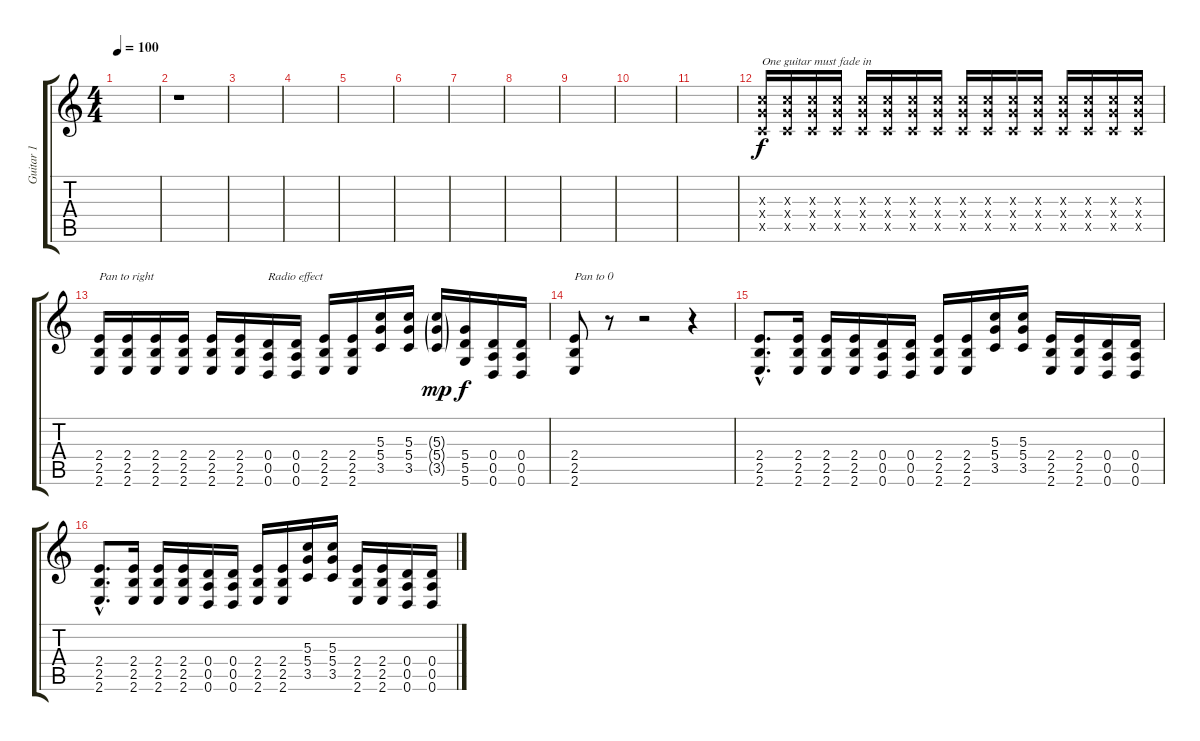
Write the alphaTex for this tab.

\track ("Guitar 1" "Guitar 1") {instrument distortionguitar}
\staff {score tabs}
\tuning (E4 B3 G3 D3 A2 D2) {hide}
\ts (4 4)
\tempo 100
\clef g2
\ks c
|
r.1 |
|
|
|
|
|
|
|
|
|
(5.3{x} 5.4{x} 3.5{x}).16{txt "One guitar must fade in"} (5.3{x} 5.4{x} 3.5{x}).16 (5.3{x} 5.4{x} 3.5{x}).16 (5.3{x} 5.4{x} 3.5{x}).16 (5.3{x} 5.4{x} 3.5{x}).16 (5.3{x} 5.4{x} 3.5{x}).16 (5.3{x} 5.4{x} 3.5{x}).16 (5.3{x} 5.4{x} 3.5{x}).16 (5.3{x} 5.4{x} 3.5{x}).16 (5.3{x} 5.4{x} 3.5{x}).16 (5.3{x} 5.4{x} 3.5{x}).16 (5.3{x} 5.4{x} 3.5{x}).16 (5.3{x} 5.4{x} 3.5{x}).16 (5.3{x} 5.4{x} 3.5{x}).16 (5.3{x} 5.4{x} 3.5{x}).16 (5.3{x} 5.4{x} 3.5{x}).16 |
(2.4 2.5 2.6).16{txt "Pan to right" balance 16} (2.4 2.5 2.6).16 (2.4 2.5 2.6).16 (2.4 2.5 2.6).16 (2.4 2.5 2.6).16 (2.4 2.5 2.6).16 (0.4 0.5 0.6).16{txt "Radio effect"} (0.4 0.5 0.6).16 (2.4 2.5 2.6).16 (2.4 2.5 2.6).16 (5.3 5.4 3.5).16 (5.3 5.4 3.5).16 (5.3{g} 5.4{g} 3.5{g}).16{dy mp} (5.4 5.5 5.6).16{dy f} (0.4 0.5 0.6).16 (0.4 0.5 0.6).16 |
(2.4 2.5 2.6).8{txt "Pan to 0" balance 13} r.8 r.2 r.4 |
(2.4{hac} 2.5{hac} 2.6{hac}).8{d} (2.4 2.5 2.6).16 (2.4 2.5 2.6).16 (2.4 2.5 2.6).16 (0.4 0.5 0.6).16 (0.4 0.5 0.6).16 (2.4 2.5 2.6).16 (2.4 2.5 2.6).16 (5.3 5.4 3.5).16 (5.3 5.4 3.5).16 (2.4 2.5 2.6).16 (2.4 2.5 2.6).16 (0.4 0.5 0.6).16 (0.4 0.5 0.6).16 |
(2.4{hac} 2.5{hac} 2.6{hac}).8{d} (2.4 2.5 2.6).16 (2.4 2.5 2.6).16 (2.4 2.5 2.6).16 (0.4 0.5 0.6).16 (0.4 0.5 0.6).16 (2.4 2.5 2.6).16 (2.4 2.5 2.6).16 (5.3 5.4 3.5).16 (5.3 5.4 3.5).16 (2.4 2.5 2.6).16 (2.4 2.5 2.6).16 (0.4 0.5 0.6).16 (0.4 0.5 0.6).16
